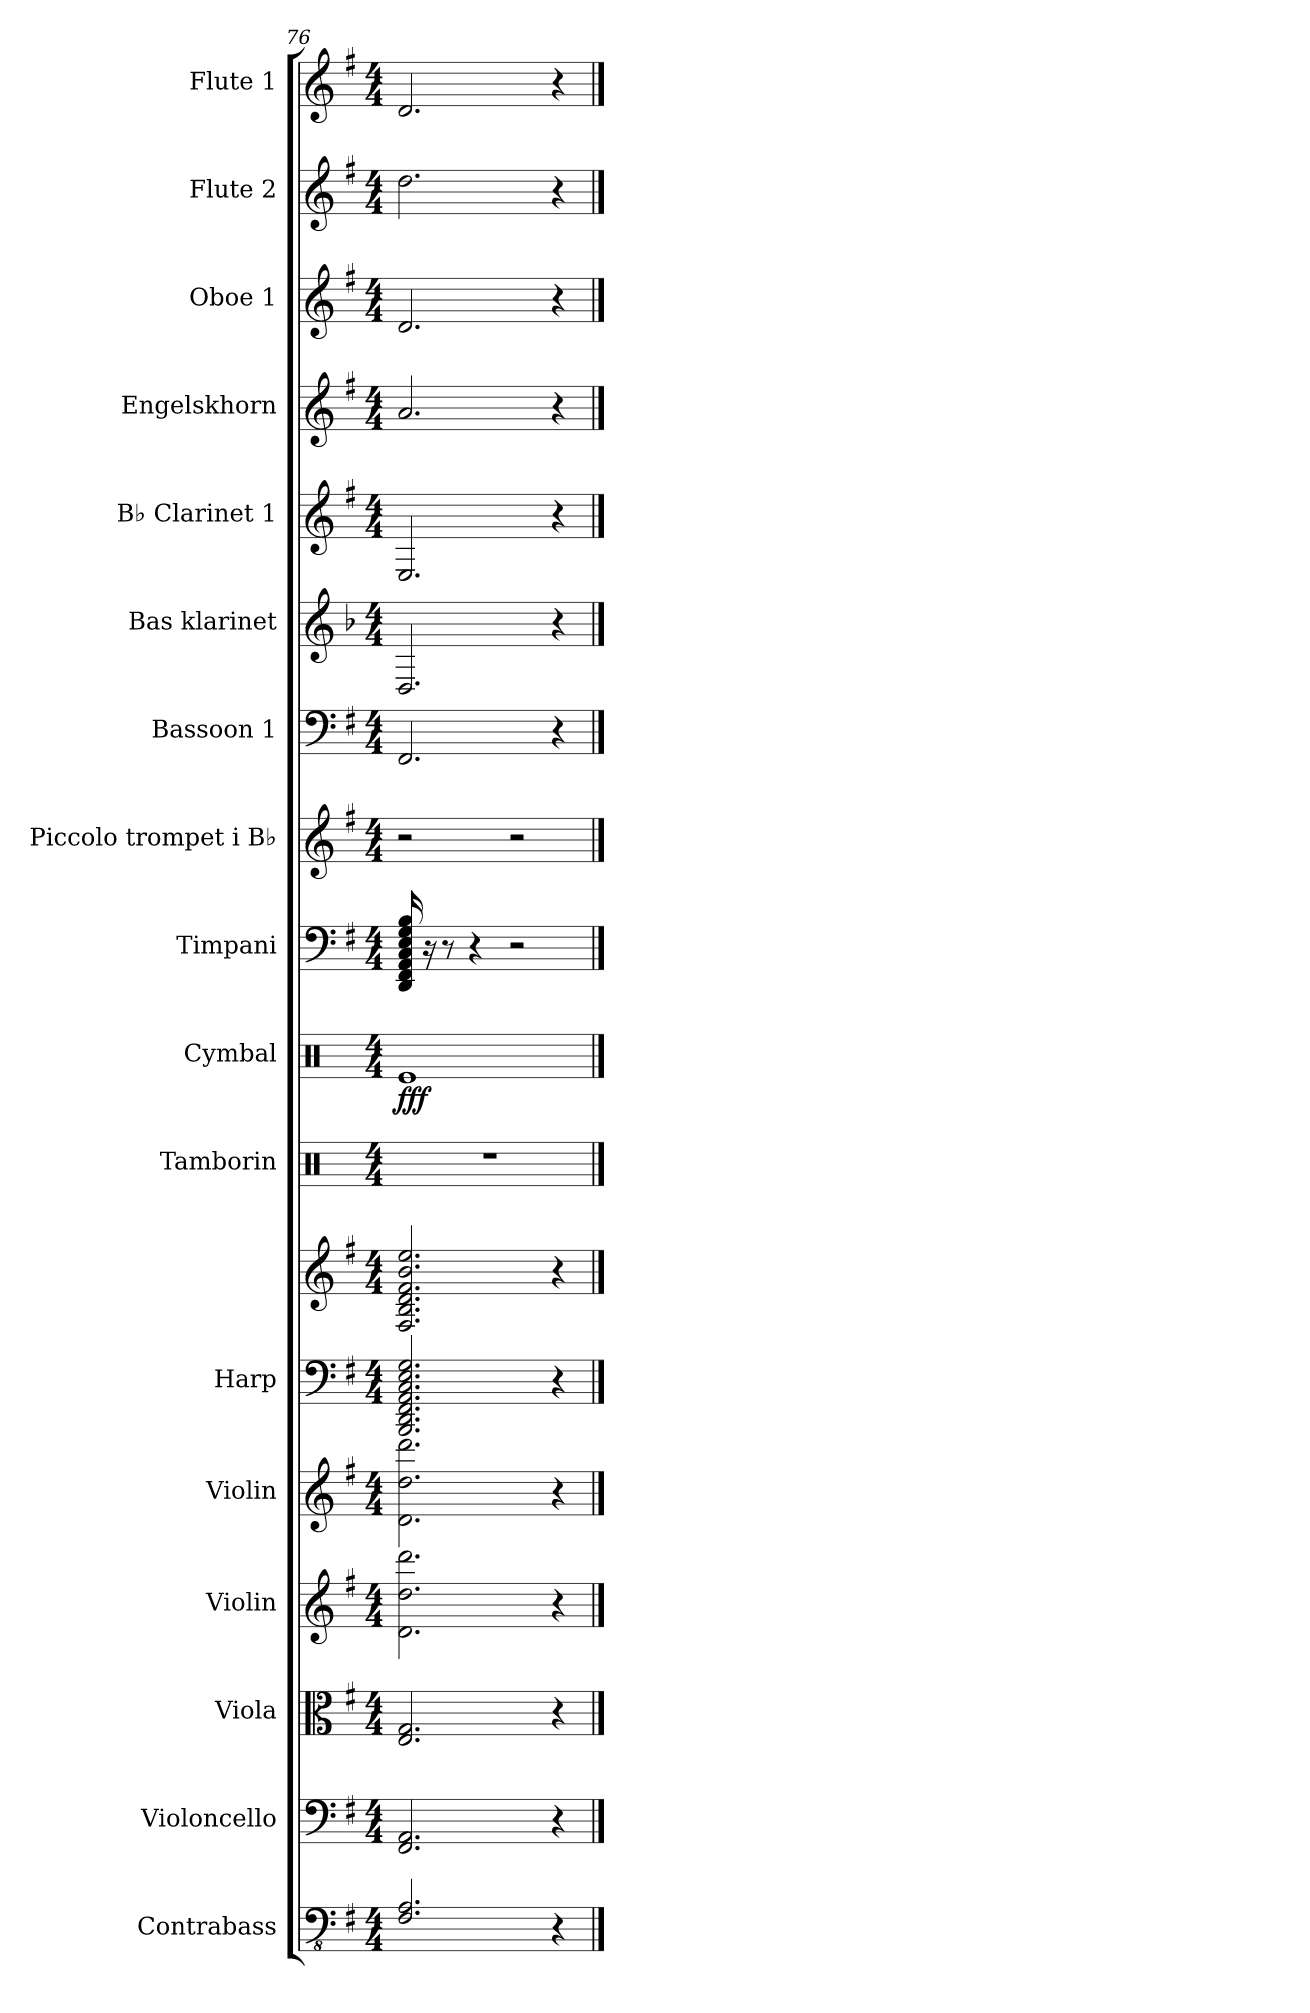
**kern	**kern	**kern	**kern	**kern	**kern	**kern	**kern	**kern	**dynam	**kern	**kern	**kern	**kern	**kern	**kern	**kern	**kern	**kern
*part17	*part16	*part15	*part14	*part13	*part12	*part12	*part11	*part10	*part10	*part9	*part8	*part7	*part6	*part5	*part4	*part3	*part2	*part1
*staff18	*staff17	*staff16	*staff15	*staff14	*staff13	*staff12	*staff11	*staff10	*staff10	*staff9	*staff8	*staff7	*staff6	*staff5	*staff4	*staff3	*staff2	*staff1
*I"Contrabass	*I"Violoncello	*I"Viola	*I"Violin	*I"Violin	*I"Harp	*	*I"Tamborin	*I"Cymbal	*	*I"Timpani	*I"Piccolo trompet i B♭	*I"Bassoon 1	*I"Bas klarinet	*I"B♭ Clarinet 1	*I"Engelskhorn	*I"Oboe 1	*I"Flute 2	*I"Flute 1
*I'Cb.	*I'Vc.	*I'Vla.	*I'Vln.	*I'Vln.	*I'Hrp.	*	*I'Tamb.	*I'Cym.	*	*I'Timp.	*I'P. tpt. i B♭	*I'Bsn. 1	*	*I'B♭ Cl. 1	*I'E.horn	*I'Ob. 1	*I'Fl. 2	*I'Fl. 1
*clefFv4	*clefF4	*clefC3	*clefG2	*clefG2	*clefF4	*clefG2	*clefX	*clefX	*	*clefF4	*clefG2	*clefF4	*clefG2	*clefG2	*clefG2	*clefG2	*clefG2	*clefG2
*ITrd7c12	*	*	*	*	*	*	*	*	*	*	*ITrd-6c-10	*	*ITrd8c14	*ITrd1c2	*ITrd4c7	*	*	*
*k[f#]	*k[f#]	*k[f#]	*k[f#]	*k[f#]	*k[f#]	*k[f#]	*k[]	*k[]	*	*k[f#]	*k[b-]	*k[f#]	*k[b-]	*k[b-]	*k[]	*k[f#]	*k[f#]	*k[f#]
*M4/4	*M4/4	*M4/4	*M4/4	*M4/4	*M4/4	*M4/4	*M4/4	*M4/4	*	*M4/4	*M4/4	*M4/4	*M4/4	*M4/4	*M4/4	*M4/4	*M4/4	*M4/4
=76	=76	=76	=76	=76	=76	=76	=76	=76	=76	=76	=76	=76	=76	=76	=76	=76	=76	=76
!	!	!	!	!	!	!	!	!	!LO:DY:b	!	!	!	!	!	!	!	!	!
2.FFF#/ 2.AAA/	2.FF#/ 2.AA/	2.E/ 2.G/	2.d\ 2.dd\ 2.ddd\	2.d\ 2.dd\ 2.ddd\	2.BBB/ 2.DD/ 2.FF#/ 2.AA/ 2.C/ 2.E/ 2.G/	2.F#/ 2.B/ 2.d/ 2.f#/ 2.b/ 2.ee/	1r	1Re	fff	16DD/ 16FF#/ 16AA/ 16C/ 16E/ 16G/ 16B/	2r	2.FF#/	2.DD/	2.D/	2.d/	2.d/	2.dd\	2.d/
.	.	.	.	.	.	.	.	.	.	16r	.	.	.	.	.	.	.	.
.	.	.	.	.	.	.	.	.	.	8r	.	.	.	.	.	.	.	.
.	.	.	.	.	.	.	.	.	.	4r	.	.	.	.	.	.	.	.
.	.	.	.	.	.	.	.	.	.	2r	2r	.	.	.	.	.	.	.
4r	4r	4r	4r	4r	4r	4r	.	.	.	.	.	4r	4r	4r	4r	4r	4r	4r
==	==	==	==	==	==	==	==	==	==	==	==	==	==	==	==	==	==	==
*-	*-	*-	*-	*-	*-	*-	*-	*-	*-	*-	*-	*-	*-	*-	*-	*-	*-	*-
